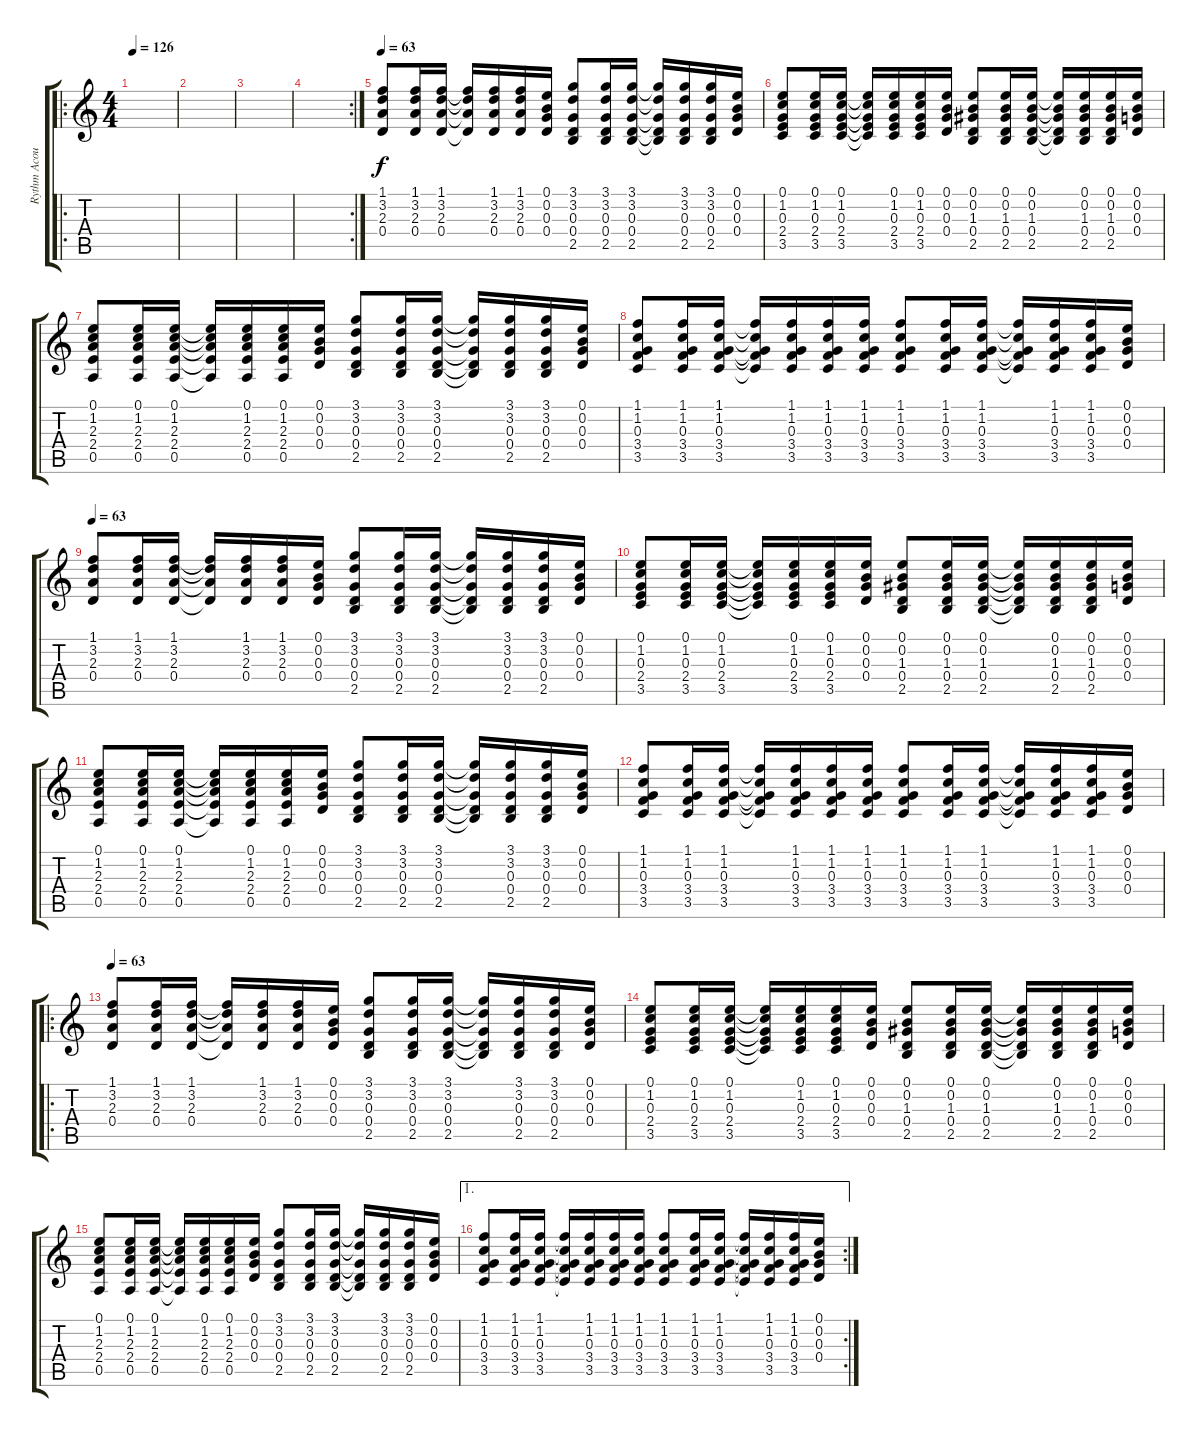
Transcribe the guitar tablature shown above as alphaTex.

\track ("Rythm Acoustic" "Rythm Acou") {instrument acousticguitarnylon}
\staff {score tabs}
\tuning (E4 B3 G3 D3 A2 D2) {hide}
\ro
\ts (4 4)
\tempo 126
\clef g2
\ks c
|
|
|
\rc 2
|
\tempo 63
(1.1 3.2 2.3 0.4).8{dy f} (1.1 3.2 2.3 0.4).16 (1.1 3.2 2.3 0.4).16 (1.1{t} 3.2{t} 2.3{t} 0.4{t}).16 (1.1 3.2 2.3 0.4).16 (1.1 3.2 2.3 0.4).16 (0.1 0.2 0.3 0.4).16 (3.1 3.2 0.3 0.4 2.5).8 (3.1 3.2 0.3 0.4 2.5).16 (3.1 3.2 0.3 0.4 2.5).16 (3.1{t} 3.2{t} 0.3{t} 0.4{t} 2.5{t}).16 (3.1 3.2 0.3 0.4 2.5).16 (3.1 3.2 0.3 0.4 2.5).16 (0.1 0.2 0.3 0.4).16 |
(0.1 1.2 0.3 2.4 3.5).8 (0.1 1.2 0.3 2.4 3.5).16 (0.1 1.2 0.3 2.4 3.5).16 (0.1{t} 1.2{t} 0.3{t} 2.4{t} 3.5{t}).16 (0.1 1.2 0.3 2.4 3.5).16 (0.1 1.2 0.3 2.4 3.5).16 (0.1 0.2 0.3 0.4).16 (0.1 0.2 1.3 0.4 2.5).8 (0.1 0.2 1.3 0.4 2.5).16 (0.1 0.2 1.3 0.4 2.5).16 (0.1{t} 0.2{t} 1.3{t} 0.4{t} 2.5{t}).16 (0.1 0.2 1.3 0.4 2.5).16 (0.1 0.2 1.3 0.4 2.5).16 (0.1 0.2 0.3 0.4).16 |
(0.1 1.2 2.3 2.4 0.5).8 (0.1 1.2 2.3 2.4 0.5).16 (0.1 1.2 2.3 2.4 0.5).16 (0.1{t} 1.2{t} 2.3{t} 2.4{t} 0.5{t}).16 (0.1 1.2 2.3 2.4 0.5).16 (0.1 1.2 2.3 2.4 0.5).16 (0.1 0.2 0.3 0.4).16 (3.1 3.2 0.3 0.4 2.5).8 (3.1 3.2 0.3 0.4 2.5).16 (3.1 3.2 0.3 0.4 2.5).16 (3.1{t} 3.2{t} 0.3{t} 0.4{t} 2.5{t}).16 (3.1 3.2 0.3 0.4 2.5).16 (3.1 3.2 0.3 0.4 2.5).16 (0.1 0.2 0.3 0.4).16 |
(1.1 1.2 0.3 3.4 3.5).8 (1.1 1.2 0.3 3.4 3.5).16 (1.1 1.2 0.3 3.4 3.5).16 (1.1{t} 1.2{t} 0.3{t} 3.4{t} 3.5{t}).16 (1.1 1.2 0.3 3.4 3.5).16 (1.1 1.2 0.3 3.4 3.5).16 (1.1 1.2 0.3 3.4 3.5).16 (1.1 1.2 0.3 3.4 3.5).8 (1.1 1.2 0.3 3.4 3.5).16 (1.1 1.2 0.3 3.4 3.5).16 (1.1{t} 1.2{t} 0.3{t} 3.4{t} 3.5{t}).16 (1.1 1.2 0.3 3.4 3.5).16 (1.1 1.2 0.3 3.4 3.5).16 (0.1 0.2 0.3 0.4).16 |
\tempo 63
(1.1 3.2 2.3 0.4).8 (1.1 3.2 2.3 0.4).16 (1.1 3.2 2.3 0.4).16 (1.1{t} 3.2{t} 2.3{t} 0.4{t}).16 (1.1 3.2 2.3 0.4).16 (1.1 3.2 2.3 0.4).16 (0.1 0.2 0.3 0.4).16 (3.1 3.2 0.3 0.4 2.5).8 (3.1 3.2 0.3 0.4 2.5).16 (3.1 3.2 0.3 0.4 2.5).16 (3.1{t} 3.2{t} 0.3{t} 0.4{t} 2.5{t}).16 (3.1 3.2 0.3 0.4 2.5).16 (3.1 3.2 0.3 0.4 2.5).16 (0.1 0.2 0.3 0.4).16 |
(0.1 1.2 0.3 2.4 3.5).8 (0.1 1.2 0.3 2.4 3.5).16 (0.1 1.2 0.3 2.4 3.5).16 (0.1{t} 1.2{t} 0.3{t} 2.4{t} 3.5{t}).16 (0.1 1.2 0.3 2.4 3.5).16 (0.1 1.2 0.3 2.4 3.5).16 (0.1 0.2 0.3 0.4).16 (0.1 0.2 1.3 0.4 2.5).8 (0.1 0.2 1.3 0.4 2.5).16 (0.1 0.2 1.3 0.4 2.5).16 (0.1{t} 0.2{t} 1.3{t} 0.4{t} 2.5{t}).16 (0.1 0.2 1.3 0.4 2.5).16 (0.1 0.2 1.3 0.4 2.5).16 (0.1 0.2 0.3 0.4).16 |
(0.1 1.2 2.3 2.4 0.5).8 (0.1 1.2 2.3 2.4 0.5).16 (0.1 1.2 2.3 2.4 0.5).16 (0.1{t} 1.2{t} 2.3{t} 2.4{t} 0.5{t}).16 (0.1 1.2 2.3 2.4 0.5).16 (0.1 1.2 2.3 2.4 0.5).16 (0.1 0.2 0.3 0.4).16 (3.1 3.2 0.3 0.4 2.5).8 (3.1 3.2 0.3 0.4 2.5).16 (3.1 3.2 0.3 0.4 2.5).16 (3.1{t} 3.2{t} 0.3{t} 0.4{t} 2.5{t}).16 (3.1 3.2 0.3 0.4 2.5).16 (3.1 3.2 0.3 0.4 2.5).16 (0.1 0.2 0.3 0.4).16 |
(1.1 1.2 0.3 3.4 3.5).8 (1.1 1.2 0.3 3.4 3.5).16 (1.1 1.2 0.3 3.4 3.5).16 (1.1{t} 1.2{t} 0.3{t} 3.4{t} 3.5{t}).16 (1.1 1.2 0.3 3.4 3.5).16 (1.1 1.2 0.3 3.4 3.5).16 (1.1 1.2 0.3 3.4 3.5).16 (1.1 1.2 0.3 3.4 3.5).8 (1.1 1.2 0.3 3.4 3.5).16 (1.1 1.2 0.3 3.4 3.5).16 (1.1{t} 1.2{t} 0.3{t} 3.4{t} 3.5{t}).16 (1.1 1.2 0.3 3.4 3.5).16 (1.1 1.2 0.3 3.4 3.5).16 (0.1 0.2 0.3 0.4).16 |
\ro
\tempo 63
(1.1 3.2 2.3 0.4).8 (1.1 3.2 2.3 0.4).16 (1.1 3.2 2.3 0.4).16 (1.1{t} 3.2{t} 2.3{t} 0.4{t}).16 (1.1 3.2 2.3 0.4).16 (1.1 3.2 2.3 0.4).16 (0.1 0.2 0.3 0.4).16 (3.1 3.2 0.3 0.4 2.5).8 (3.1 3.2 0.3 0.4 2.5).16 (3.1 3.2 0.3 0.4 2.5).16 (3.1{t} 3.2{t} 0.3{t} 0.4{t} 2.5{t}).16 (3.1 3.2 0.3 0.4 2.5).16 (3.1 3.2 0.3 0.4 2.5).16 (0.1 0.2 0.3 0.4).16 |
(0.1 1.2 0.3 2.4 3.5).8 (0.1 1.2 0.3 2.4 3.5).16 (0.1 1.2 0.3 2.4 3.5).16 (0.1{t} 1.2{t} 0.3{t} 2.4{t} 3.5{t}).16 (0.1 1.2 0.3 2.4 3.5).16 (0.1 1.2 0.3 2.4 3.5).16 (0.1 0.2 0.3 0.4).16 (0.1 0.2 1.3 0.4 2.5).8 (0.1 0.2 1.3 0.4 2.5).16 (0.1 0.2 1.3 0.4 2.5).16 (0.1{t} 0.2{t} 1.3{t} 0.4{t} 2.5{t}).16 (0.1 0.2 1.3 0.4 2.5).16 (0.1 0.2 1.3 0.4 2.5).16 (0.1 0.2 0.3 0.4).16 |
(0.1 1.2 2.3 2.4 0.5).8 (0.1 1.2 2.3 2.4 0.5).16 (0.1 1.2 2.3 2.4 0.5).16 (0.1{t} 1.2{t} 2.3{t} 2.4{t} 0.5{t}).16 (0.1 1.2 2.3 2.4 0.5).16 (0.1 1.2 2.3 2.4 0.5).16 (0.1 0.2 0.3 0.4).16 (3.1 3.2 0.3 0.4 2.5).8 (3.1 3.2 0.3 0.4 2.5).16 (3.1 3.2 0.3 0.4 2.5).16 (3.1{t} 3.2{t} 0.3{t} 0.4{t} 2.5{t}).16 (3.1 3.2 0.3 0.4 2.5).16 (3.1 3.2 0.3 0.4 2.5).16 (0.1 0.2 0.3 0.4).16 |
\ae 1
\rc 2
(1.1 1.2 0.3 3.4 3.5).8 (1.1 1.2 0.3 3.4 3.5).16 (1.1 1.2 0.3 3.4 3.5).16 (1.1{t} 1.2{t} 0.3{t} 3.4{t} 3.5{t}).16 (1.1 1.2 0.3 3.4 3.5).16 (1.1 1.2 0.3 3.4 3.5).16 (1.1 1.2 0.3 3.4 3.5).16 (1.1 1.2 0.3 3.4 3.5).8 (1.1 1.2 0.3 3.4 3.5).16 (1.1 1.2 0.3 3.4 3.5).16 (1.1{t} 1.2{t} 0.3{t} 3.4{t} 3.5{t}).16 (1.1 1.2 0.3 3.4 3.5).16 (1.1 1.2 0.3 3.4 3.5).16 (0.1 0.2 0.3 0.4).16
